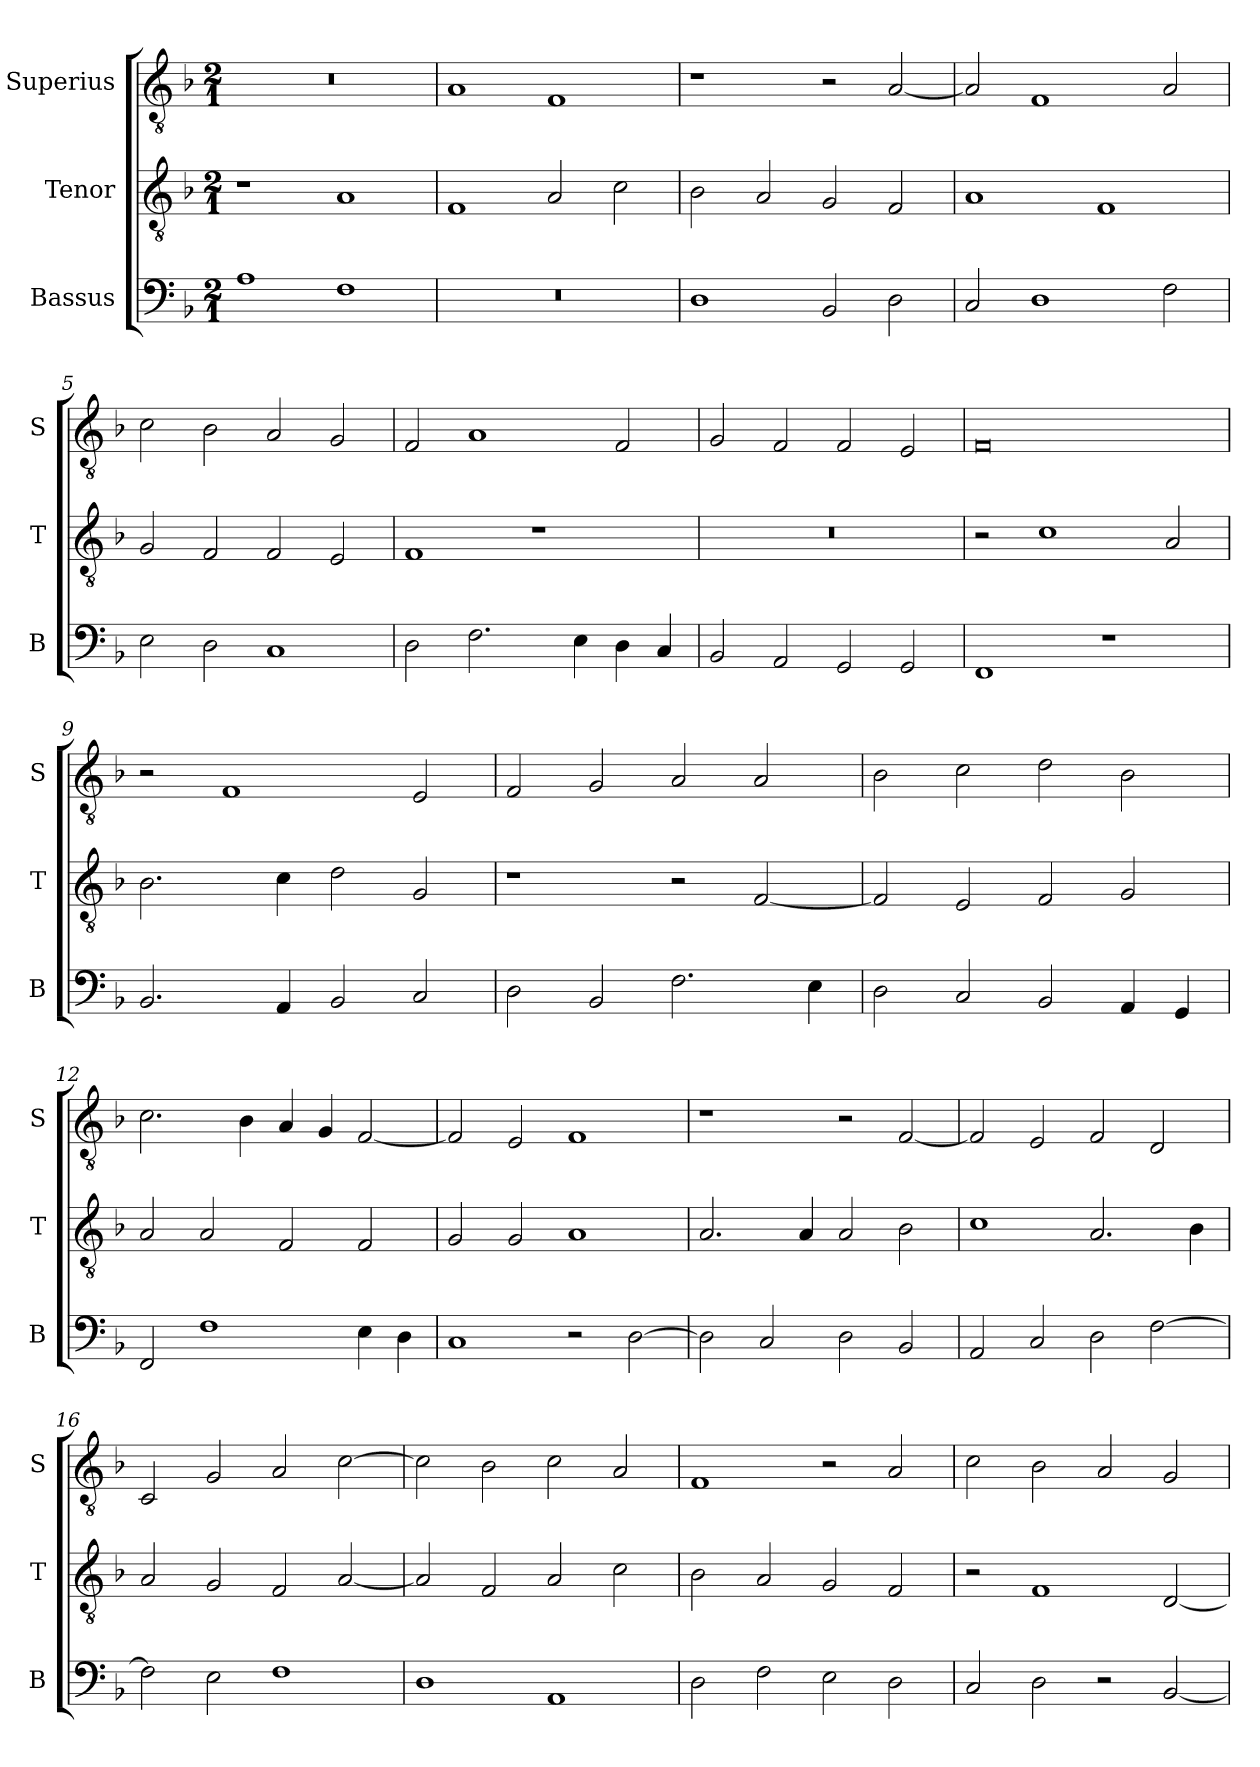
**kern	**kern	**kern
*part3	*part2	*part1
*staff3	*staff2	*staff1
*I"Bassus	*I"Tenor	*I"Superius
*I'B	*I'T	*I'S
*clefF4	*clefGv2	*clefGv2
*k[b-]	*k[b-]	*k[b-]
*F:	*F:	*F:
*M2/1	*M2/1	*M2/1
=1	=1	=1
1A	1r	0r
1F	1A	.
=2	=2	=2
0r	1F	1A
.	2A	1F
.	2c	.
=3	=3	=3
1D	2B-	1r
.	2A	.
2BB-	2G	2r
2D	2F	[2A
=4	=4	=4
2C	1A	2A]
1D	.	1F
.	1F	.
2F	.	2A
=5	=5	=5
2E	2G	2c
2D	2F	2B-
1C	2F	2A
.	2E	2G
=6	=6	=6
2D	1F	2F
2.F	.	1A
.	1r	.
4E	.	.
4D	.	2F
4C	.	.
=7	=7	=7
2BB-	0r	2G
2AA	.	2F
2GG	.	2F
2GG	.	2E
=8	=8	=8
1FF	2r	0F
.	1c	.
1r	.	.
.	2A	.
=9	=9	=9
2.BB-	2.B-	2r
.	.	1F
4AA	4c	.
2BB-	2d	.
2C	2G	2E
=10	=10	=10
2D	1r	2F
2BB-	.	2G
2.F	2r	2A
.	[2F	2A
4E	.	.
=11	=11	=11
2D	2F]	2B-
2C	2E	2c
2BB-	2F	2d
4AA	2G	2B-
4GG	.	.
=12	=12	=12
2FF	2A	2.c
1F	2A	.
.	.	4B-
.	2F	4A
.	.	4G
4E	2F	[2F
4D	.	.
=13	=13	=13
1C	2G	2F]
.	2G	2E
2r	1A	1F
[2D	.	.
=14	=14	=14
2D]	2.A	1r
2C	.	.
.	4A	.
2D	2A	2r
2BB-	2B-	[2F
=15	=15	=15
2AA	1c	2F]
2C	.	2E
2D	2.A	2F
[2F	.	2D
.	4B-	.
=16	=16	=16
2F]	2A	2C
2E	2G	2G
1F	2F	2A
.	[2A	[2c
=17	=17	=17
1D	2A]	2c]
.	2F	2B-
1AA	2A	2c
.	2c	2A
=18	=18	=18
2D	2B-	1F
2F	2A	.
2E	2G	2r
2D	2F	2A
=19	=19	=19
2C	2r	2c
2D	1F	2B-
2r	.	2A
[2BB-	[2D	2G
=	=	=
*-	*-	*-
